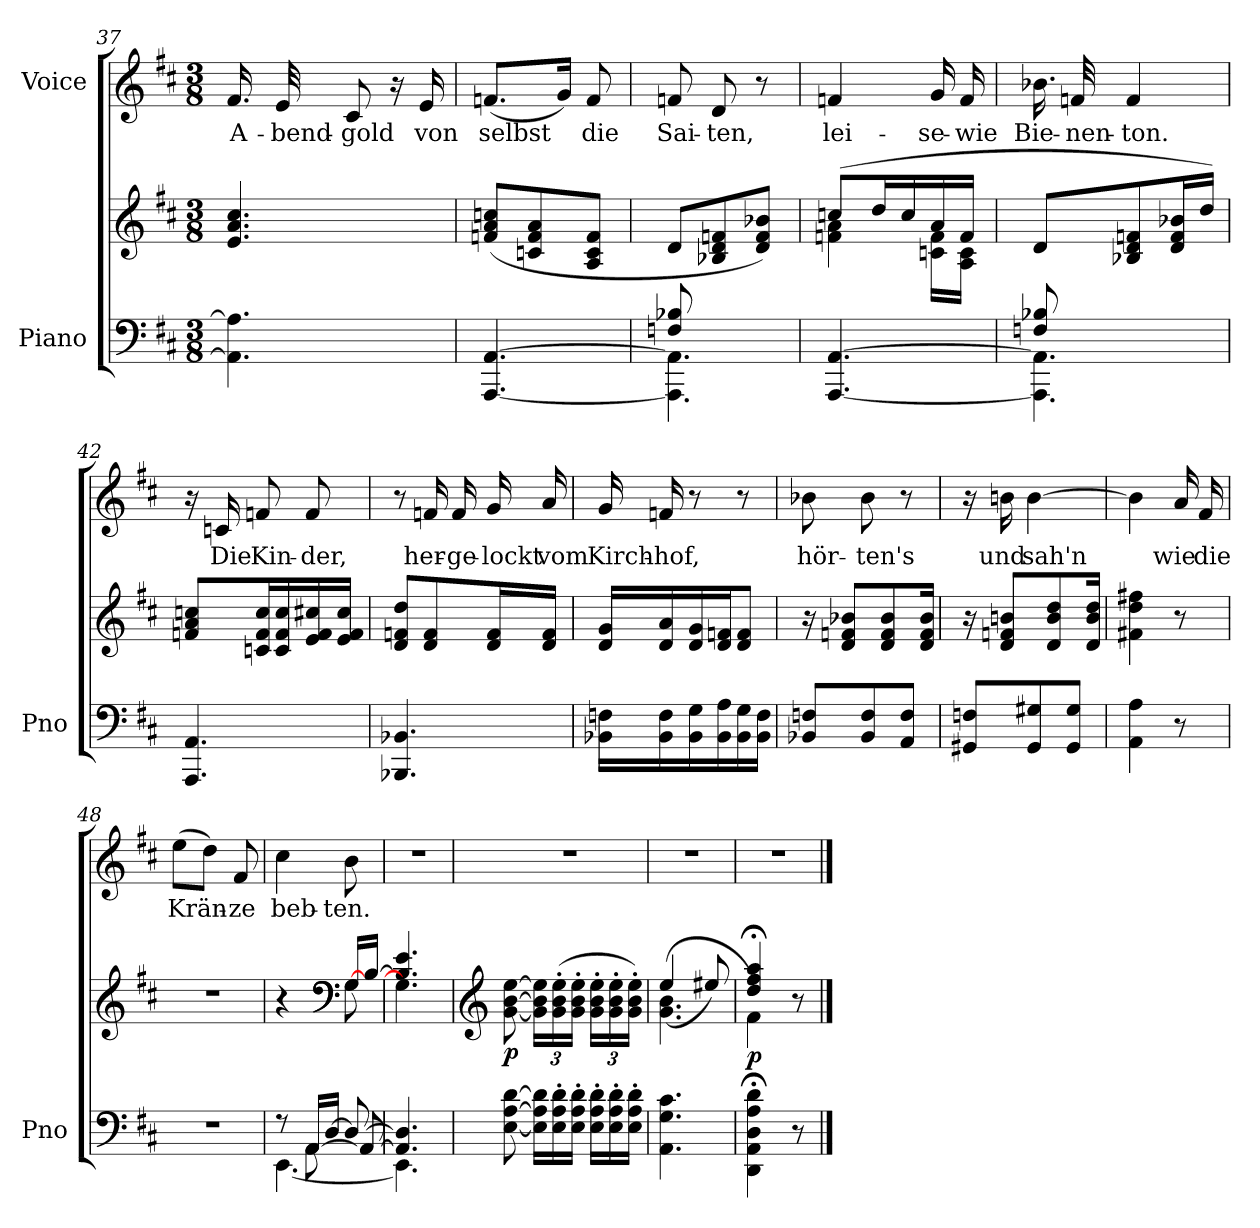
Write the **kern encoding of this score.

**kern	**kern	**dynam	**kern	**text
*part2	*part2	*part2	*part1	*part1
*staff3	*staff2	*staff2/3	*staff1	*staff1
*I"Piano	*	*	*I"Voice	*
*I'Pno	*	*	*	*
*clefF4	*clefG2	*	*clefG2	*
*k[f#c#]	*k[f#c#]	*	*k[f#c#]	*
*M3/8	*M3/8	*	*M3/8	*
=37	=37	=37	=37	=37
4.AA\] 4.A\]	4.e/ 4.a/ 4.cc#/	.	16.f#/	A-
.	.	.	32e/	-bend-
.	.	.	8c#/	-gold
.	.	.	16r	.
.	.	.	16e/	von
=38	=38	=38	=38	=38
[<4.AAA/ [<4.AA/	(8fn/ 8a/ 8ccn/L	.	(8.fn/L	selbst
.	8cn/ 8f/ 8a/	.	.	.
.	.	.	16g/Jk)	.
.	8A/ 8c/ 8f/J	.	8f/	die
=39	=39	=39	=39	=39
*^	*	*	*	*
!	!LO:N:n=1:head=solid	!	!	!	!
4.AAA\] 4.AA\]	8Fn/ 8B-X/	8d/L	.	8fn/	Sai-
.	4ryy	8B-X/ 8d/ 8fn/	.	8d/	-ten,
.	.	8d/ 8f/ 8b-X/J)	.	8r	.
*v	*v	*	*	*	*
=40	=40	=40	=40	=40
*	*^	*	*	*
[<4.AAA/ [<4.AA/	(8ccn/L	4fn\ 4a\	.	4fn/	lei-
.	16dd/L	.	.	.	.
.	16cc/	.	.	.	.
.	16a/	16cn\ 16f\LL	.	16g/	-se-
.	16f/JJ	16A\ 16c\JJ	.	16f/	wie
=41	=41	=41	=41	=41	=41
*^	*	*	*	*	*
!	!LO:N:n=1:head=solid	!	!	!	!	!
*	*	*v	*v	*	*	*
4.AAA\] 4.AA\]	8Fn/ 8B-X/	8d/L	.	16.b-X\	Bie-
.	.	.	.	32fn/	-nen-
.	4ryy	8B-X/ 8d/ 8fn/	.	4f/	-ton.
.	.	16d/ 16f/ 16b-X/L	.	.	.
.	.	16dd/JJ)	.	.	.
*v	*v	*	*	*	*
=42	=42	=42	=42	=42
4.AAA/ 4.AA/	8fn/ 8a/ 8ccn/L	.	16r	.
.	.	.	16cn/	Die
.	16cn/ 16f/ 16cc/L	.	8fn/	Kin-
.	16c/ 16f/ 16cc/	.	.	.
.	16e/ 16f/ 16cc#X/	.	8f/	-der,
.	16e/ 16f/ 16cc#/JJ	.	.	.
=43	=43	=43	=43	=43
4.BBB-X/ 4.BB-X/	8d/ 8fn/ 8dd/L	.	8r	.
.	8d/ 8f/	.	16fn/	her-
.	.	.	16f/	-ge-
.	16d/ 16f/L	.	16g/	-lockt
.	16d/ 16f/JJ	.	16a/	vom
=44	=44	=44	=44	=44
16BB-X\ 16Fn\LL	16d/ 16g/LL	.	16g/	Kirch-
16BB-\ 16F\	16d/ 16a/	.	16fn/	-hof,
16BB-\ 16G\	16d/ 16g/	.	8r	.
16BB-\ 16A\	16d/ 16fn/J	.	.	.
16BB-\ 16G\	8d/ 8f/J	.	8r	.
16BB-\ 16F\JJ	.	.	.	.
=45	=45	=45	=45	=45
8BB-X/ 8Fn/L	16r	.	8b-X\	hör-
.	8d/ 8fn/ 8b-X/L	.	.	.
8BB-/ 8F/	.	.	8b-\	-ten's
.	8d/ 8f/ 8b-/	.	.	.
8AA/ 8F/J	.	.	8r	.
.	16d/ 16f/ 16b-/Jk	.	.	.
=46	=46	=46	=46	=46
8GG#X/ 8Fn/L	16r	.	16r	.
.	8d/ 8fn/ 8bn/L	.	16bn\	und
8GG#/ 8G#X/	.	.	[4b\	sah'n
.	8d/ 8b/ 8dd/	.	.	.
8GG#/ 8G#/J	.	.	.	.
.	16d/ 16b/ 16dd/Jk	.	.	.
=47	=47	=47	=47	=47
4AA\ 4A\	4f#X\ 4dd\ 4ff#X\	.	4b\]	.
8r	8r	.	16a/	wie
.	.	.	16f#/	die
=48	=48	=48	=48	=48
4.r	4.r	.	(8ee\L	Krän-
.	.	.	8dd\J)	.
.	.	.	8f#/	-ze
=49	=49	=49	=49	=49
*^	*^	*	*	*
*	*^	*	*	*	*	*
8r	(>[4.EE\	8ryy	4r	4ryy	.	4cc#\	beb-
16AA/LL	.	[8AA\	.	.	.	.	.
[16D/JJ	.	.	.	.	.	.	.
*	*	*	*clefF4	*	*	*	*
8D/_	.	8AA/_	[<16G/LL	8G\	.	8b\	-ten.
.	.	.	[16B/JJ	.	.	.	.
*	*v	*v	*	*	*	*	*
=50	=50	=50	=50	=50	=50	=50
4.AA/] 4.D/]	4.EE\]	4.B/] 4.e/)	4.G\]	.	4.r	.
*v	*v	*	*	*	*	*
*	*v	*v	*	*	*
=51	=51	=51	=51	=51
*	*clefG2	*	*	*
*^	*^	*	*	*
!	!	!	!	!LO:DY:b	!	!
*v	*v	*	*	*	*	*
*	*v	*v	*	*	*
[8E\ [8A\ [8d\	[8g\ [8b\ [8ee\	p	4.r	.
*Xtuplet	*	*	*	*
24E\] 24A\] 24d\]LL	24g\] 24b\] 24ee\]LL	.	.	.
24E\' 24A\' 24d\'	(24g\' 24b\' 24ee\'	.	.	.
24E\' 24A\' 24d\'JJ	24g\' 24b\' 24ee\'JJ	.	.	.
24E\' 24A\' 24d\'LL	24g\' 24b\' 24ee\'LL	.	.	.
24E\' 24A\' 24d\'	24g\' 24b\' 24ee\'	.	.	.
24E\' 24A\' 24d\'JJ	24g\' 24b\' 24ee\'JJ)	.	.	.
=52	=52	=52	=52	=52
*	*^	*	*	*
4.AA\ 4.G\ 4.c#\	(4.g\ 4.b\	(4ee/	.	4.r	.
.	.	8ee#X/)	.	.	.
=53	=53	=53	=53	=53	=53
!	!	!	!LO:DY:b	!	!
4DD\; 4AA\; 4D\; 4A\; 4d\;	4dd/;< 4ff#/;< 4aa/;<	4f#\)	p	4.r	.
8r	8r	8ryy	.	.	.
*	*v	*v	*	*	*
==	==	==	==	==
*-	*-	*-	*-	*-
